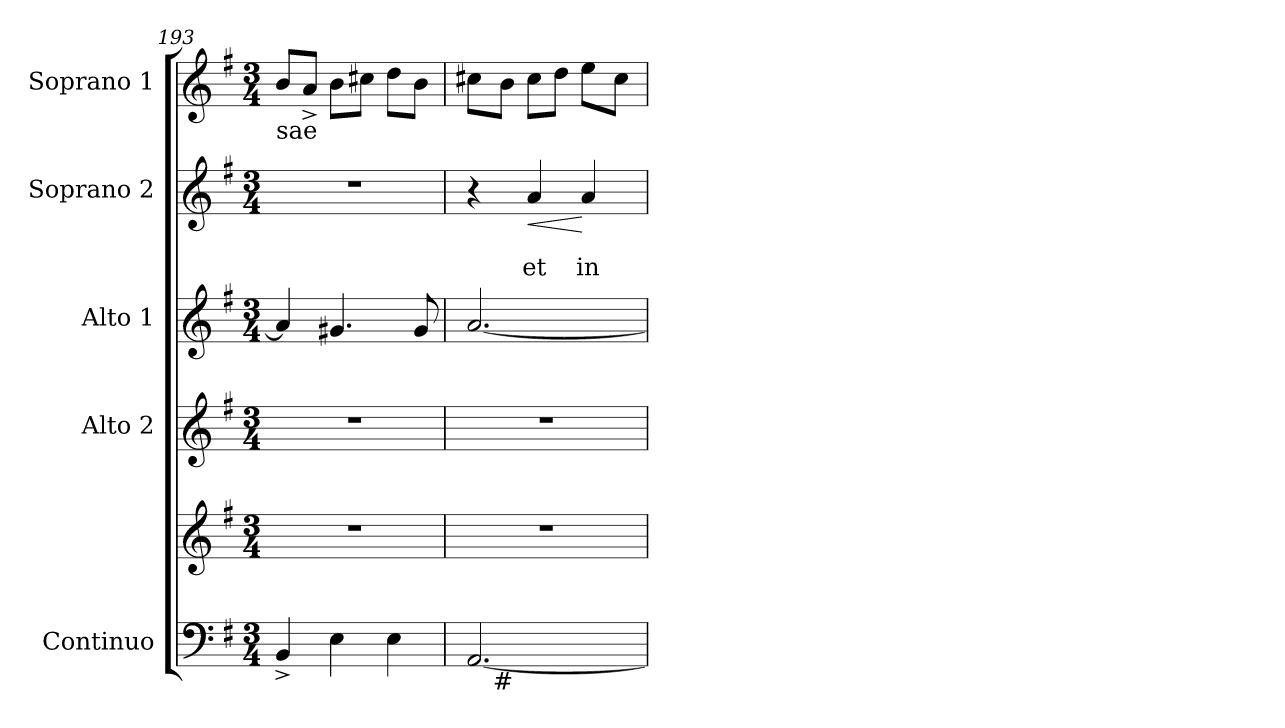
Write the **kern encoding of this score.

**kern	**kern	**kern	**kern	**kern	**text	**text	**dynam	**kern
*part5	*part5	*part4	*part3	*part2	*part2	*part2	*part2	*part1
*staff6	*staff5	*staff4	*staff3	*staff2	*staff2	*staff2	*staff2	*staff1
*I"Continuo	*	*I"Alto 2	*I"Alto 1	*I"Soprano 2	*	*	*	*I"Soprano 1
*	*	*I'A. 2	*I'A. 1	*I'S. 2	*	*	*	*I'S. 1
!!LO:PB:g=z
*clefF4	*clefG2	*clefG2	*clefG2	*clefG2	*	*	*	*clefG2
*k[f#]	*k[f#]	*k[f#]	*k[f#]	*k[f#]	*	*	*	*k[f#]
*G:	*G:	*G:	*G:	*G:	*	*	*	*G:
*M3/4	*M3/4	*M3/4	*M3/4	*M3/4	*	*	*	*M3/4
=193	=193	=193	=193	=193	=193	=193	=193	=193
!	!	!	!	!	!	!	!	!LO:TX:b:t=sae
!	!LO:N:vis=1	!LO:N:vis=1	!	!LO:N:vis=1	!	!	!	!
4BB^</	2.r	2.r	4a/]	2.r	.	.	.	8b/L
.	.	.	.	.	.	.	.	8a^</J
4E\	.	.	4.g#X/	.	.	.	.	8b\L
.	.	.	.	.	.	.	.	8cc#X\J
4E\	.	.	.	.	.	.	.	8dd\L
.	.	.	8g#/	.	.	.	.	8b\J
=194	=194	=194	=194	=194	=194	=194	=194	=194
!	!LO:N:vis=1	!LO:N:vis=1	!	!	!	!	!	!
*^	*	*	*	*	*	*	*	*
[<2.AA/	16..ryy	2.r	2.r	[<2.a/	4r	.	.	.	8cc#X\L
!	!LO:TX:b:t=#	!	!	!	!	!	!	!	!
.	2ryy	.	.	.	.	.	.	.	.
.	.	.	.	.	.	.	.	.	8b\J
!	!	!	!	!	!	!	!LO:LY:b	!LO:HP:b	!
.	.	.	.	.	4a/	.	et	<	8cc#\L
.	.	.	.	.	.	.	.	.	8dd\J
!	!	!	!	!	!	!	!LO:LY:b	!	!
.	.	.	.	.	4a/	.	in	[	8ee\L
.	8ryy	.	.	.	.	.	.	.	.
.	.	.	.	.	.	.	.	.	8cc#\J
.	64ryy	.	.	.	.	.	.	.	.
*v	*v	*	*	*	*	*	*	*	*
=	=	=	=	=	=	=	=	=
*-	*-	*-	*-	*-	*-	*-	*-	*-
